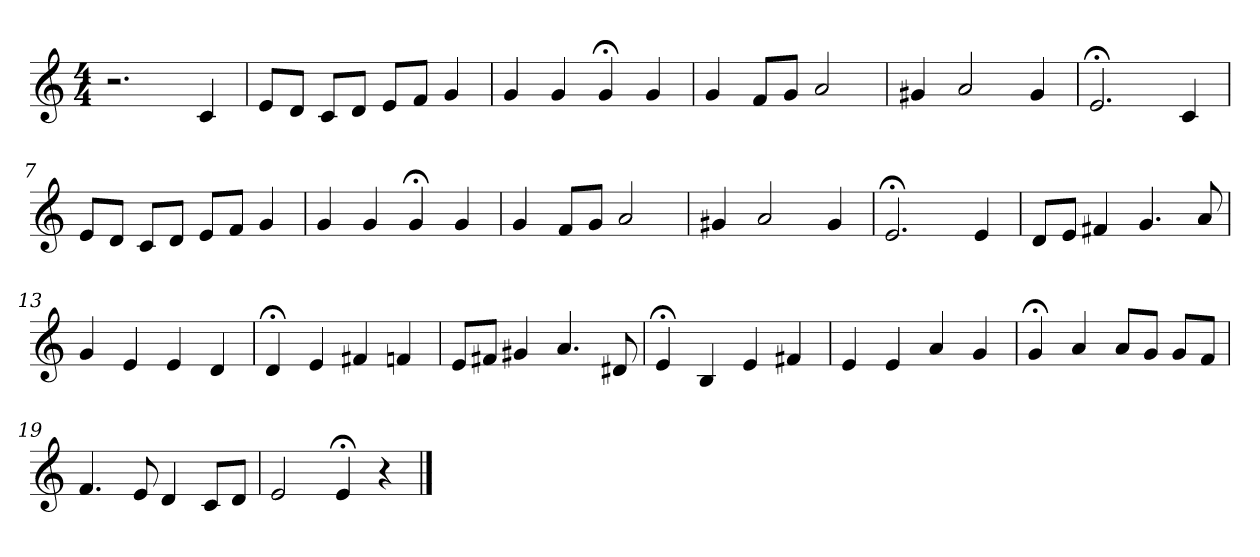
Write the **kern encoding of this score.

**kern
*part1
*staff1
*clefG2
*M4/4
=1
2.r
4c
=2
8e/L
8d/J
8c/L
8d/J
8e/L
8f/J
4g
=3
4g
4g
4g;<
4g
=4
4g
8f/L
8g/J
2a
=5
4g#X
2a
4g#
=6
2.e;<
4c
=7
8e/L
8d/J
8c/L
8d/J
8e/L
8f/J
4g
=8
4g
4g
4g;<
4g
=9
4g
8f/L
8g/J
2a
=10
4g#X
2a
4g#
=11
2.e;<
4e
=12
8d/L
8e/J
4f#X
4.g
8a
=13
4g
4e
4e
4d
=14
4d;<
4e
4f#X
4fn
=15
8e/L
8f#X/J
4g#X
4.a
8d#X
=16
4e;<
4B
4e
4f#X
=17
4e
4e
4a
4g
=18
4g;<
4a
8a/L
8g/J
8g/L
8f/J
=19
4.f
8e
4d
8c/L
8d/J
=20
2e
4e;<
4r
==
*-
